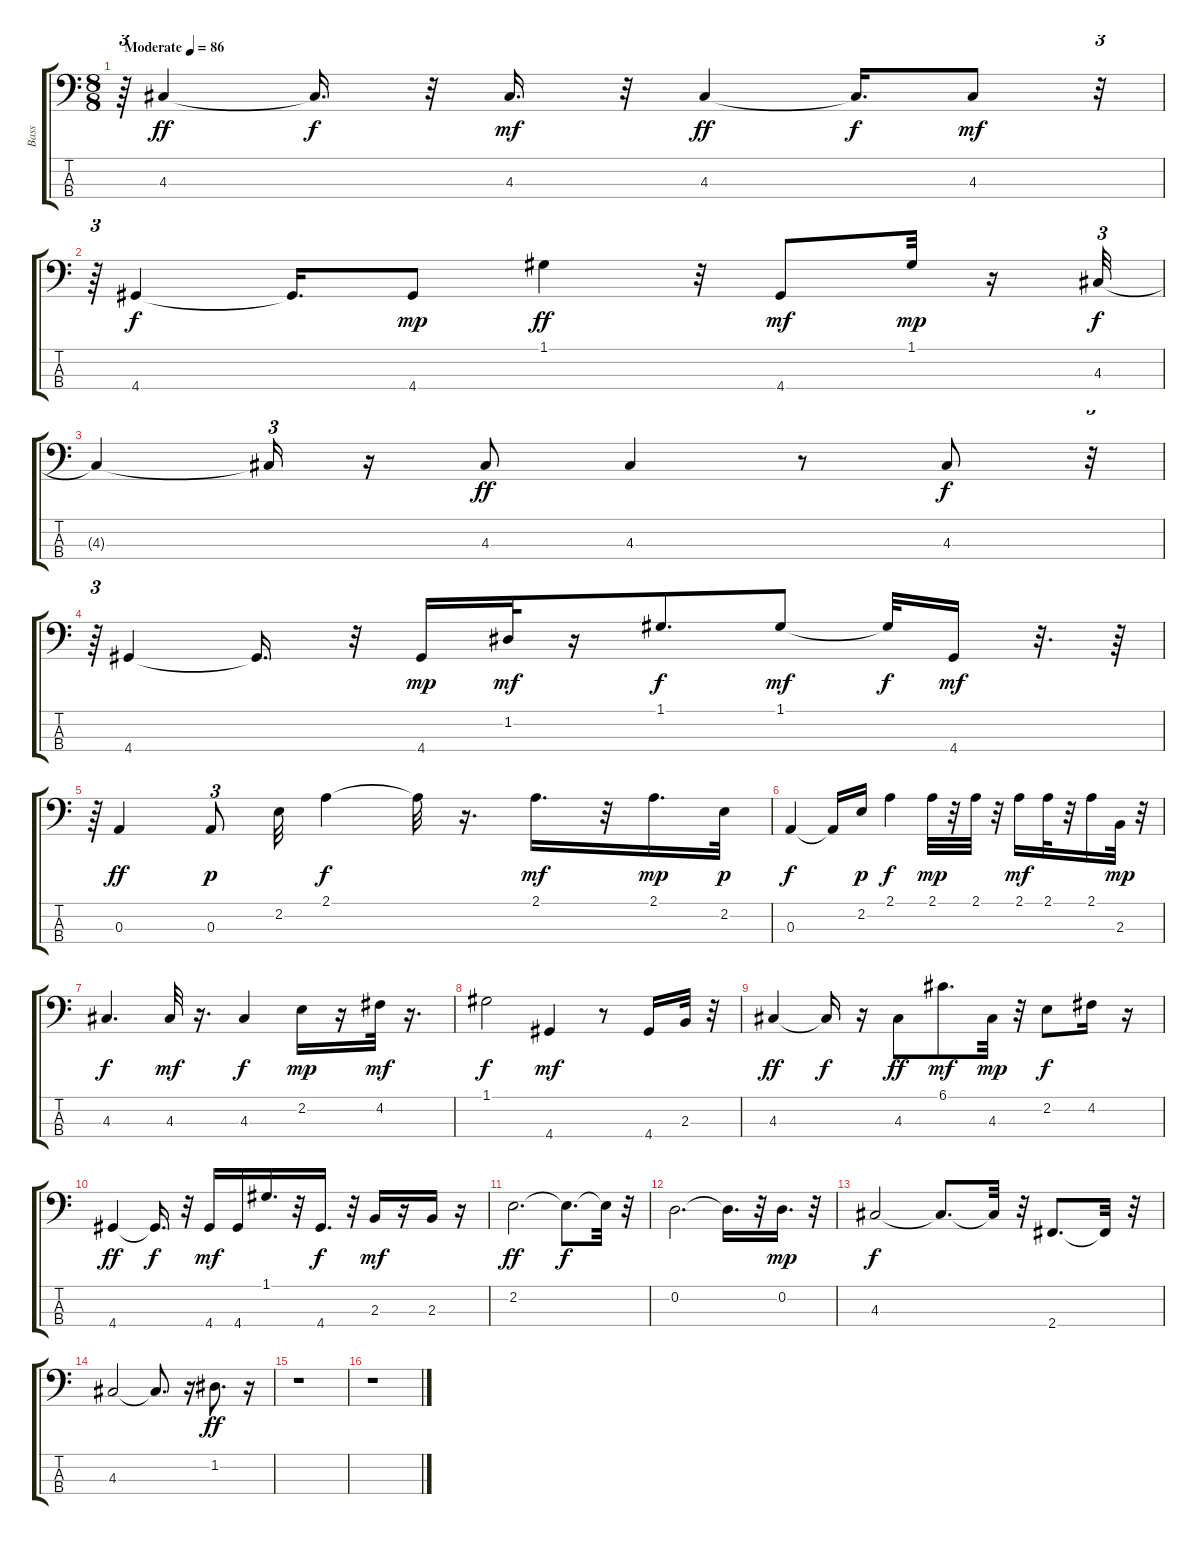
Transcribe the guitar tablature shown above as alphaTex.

\track ("Bass" "Bass") {instrument slapbass1}
\staff {score tabs}
\tuning (G2 D2 A1 E1) {hide}
\ts (8 8)
\tempo (86 "Moderate")
\clef f4
\ks c
r.64{tu (3 2) dy ff instrument slapbass1} 4.3.4 4.3{t}.16{d dy f} r.32 4.3.16{d dy mf} r.32 4.3.4{dy ff} 4.3{t}.16{d dy f} 4.3.8{dy mf} r.32{tu (3 2)} |
r.64{tu (3 2)} 4.4.4{dy f} 4.4{t}.16{d} 4.4.8{dy mp} 1.1.4{dy ff} r.32 4.4.8{dy mf} 1.1.32{dy mp} r.16 4.3.32{tu (3 2) dy f} |
4.3{t}.4 4.3{t}.16{tu (3 2)} r.16 4.3.8{dy ff} 4.3.4 r.8 4.3.8{dy f} r.32{tu (3 2)} |
r.64{tu (3 2)} 4.4.4 4.4{t}.16{d} r.32 4.4.16{dy mp} 1.2.32{dy mf} r.16 1.1.8{d dy f} 1.1.8{dy mf} 1.1{t}.32{dy f} 4.4.16{dy mf} r.32{d} r.64 |
r.64{tu (3 2)} 0.3.4{dy ff} 0.3.8{tu (3 2) dy p} 2.2.32 2.1.4{dy f} 2.1{t}.32 r.16{d} 2.1.16{d dy mf} r.32 2.1.16{d dy mp} 2.2.32{dy p} |
0.3.4{dy f} 0.3{t}.16 2.2.16{dy p} 2.1.4{dy f} 2.1.32{dy mp} r.32 2.1.32 r.32 2.1.16{dy mf} 2.1.32 r.32 2.1.16 2.3.32{dy mp} r.32 |
4.3.4{d dy f} 4.3.32{dy mf} r.16{d} 4.3.4{dy f} 2.2.16{dy mp} r.16 4.2.32{dy mf} r.16{d} |
1.1.2{dy f} 4.4.4{dy mf} r.8 4.4.16 2.3.32 r.32 |
4.3.4{dy ff} 4.3{t}.16{dy f} r.16 4.3.8{dy ff} 6.1.8{d dy mf} 4.3.32{dy mp} r.32 2.2.8{dy f} 4.2.16 r.16 |
4.4.4{dy ff} 4.4{t}.16{d dy f} r.32 4.4.16{dy mf} 4.4.16 1.1.16{d} r.32 4.4.16{d dy f} r.32 2.3.16{dy mf} r.16 2.3.16 r.16 |
2.2.2{d dy ff} 2.2{t}.8{d dy f} 2.2{t}.32 r.32 |
0.2.2{d} 0.2{t}.16{d} r.32 0.2.16{d dy mp} r.32 |
4.3.2{dy f} 4.3{t}.8{d} 4.3{t}.32 r.32 2.4.8{d} 2.4{t}.32 r.32 |
4.3.2 4.3{t}.8{d} r.16 1.2.8{d dy ff} r.16 |
r.1 |
r.1
